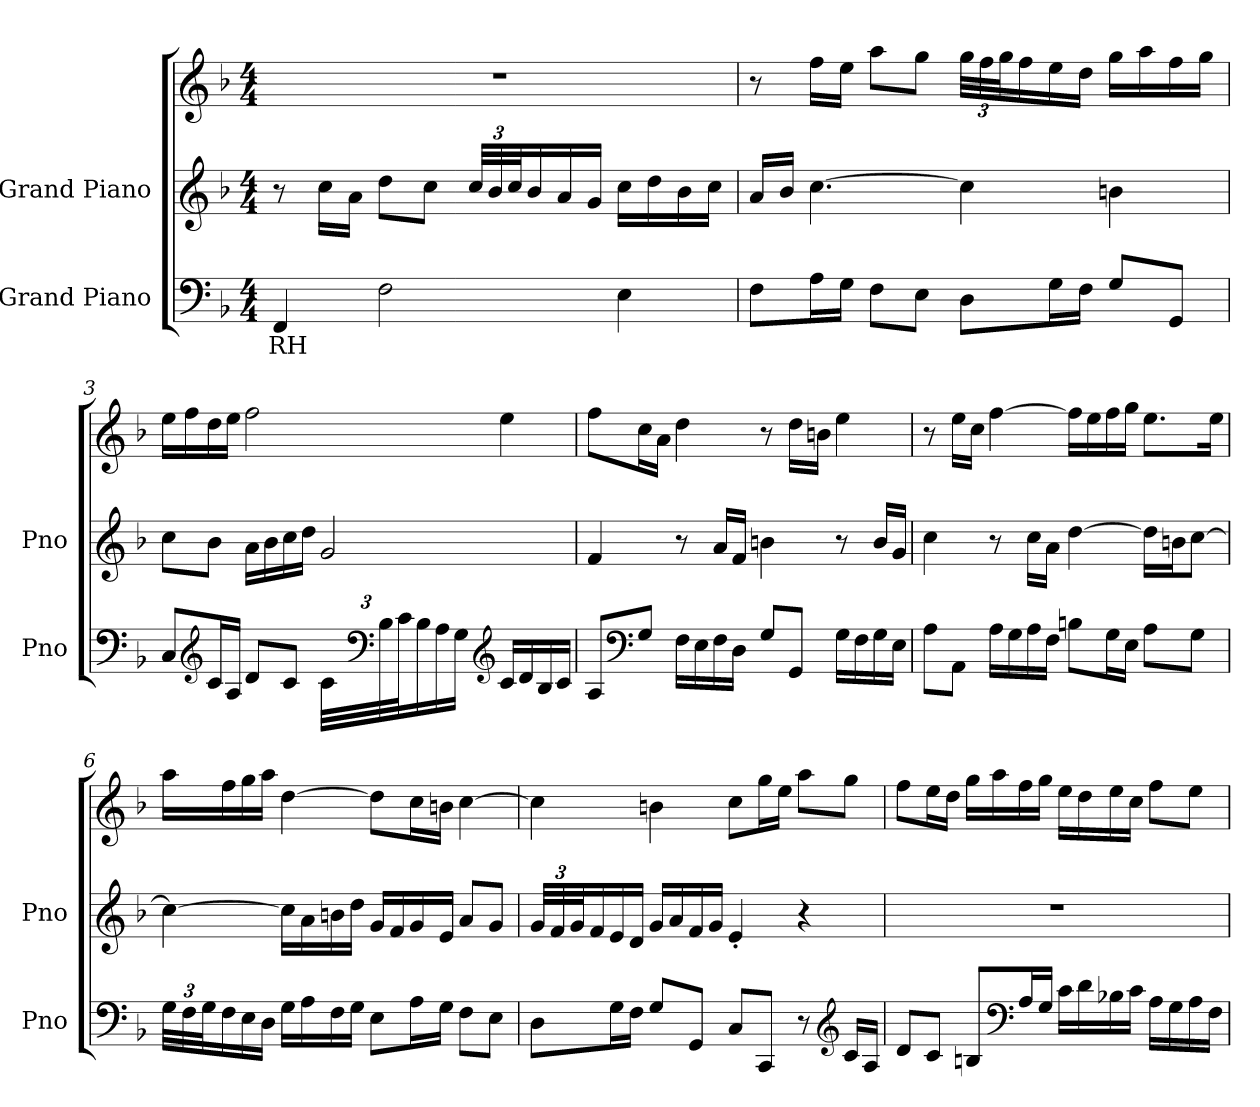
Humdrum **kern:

**kern	**text	**kern	**kern
*part2	*part2	*part1	*part1
*staff3	*staff3	*staff2	*staff1
*I"Grand Piano	*	*I"Grand Piano	*
*I'Pno	*	*I'Pno	*
*clefF4	*	*clefG2	*clefG2
*k[b-]	*	*k[b-]	*k[b-]
*M4/4	*	*M4/4	*M4/4
*MM98	*	*MM98	*MM98
=1	=1	=1	=1
!	!LO:LY:b	!	!
4FF/	RH	8r	1r
.	.	16cc\LL	.
.	.	16a\JJ	.
2F\	.	8dd\L	.
.	.	8cc\J	.
*	*	*Xbrackettup	*
.	.	48cc/LLL	.
.	.	48b-/	.
.	.	48cc/J	.
.	.	16b-/	.
.	.	16a/	.
.	.	16g/JJ	.
4E\	.	16cc\LL	.
.	.	16dd\	.
.	.	16b-\	.
.	.	16cc\JJ	.
=2	=2	=2	=2
8F\L	.	16a/LL	8r
.	.	16b-/JJ	.
16A\L	.	[4.cc\	16ff\LL
16G\JJ	.	.	16ee\JJ
8F\L	.	.	8aa\L
8E\J	.	.	8gg\J
*	*	*	*Xbrackettup
8D\L	.	4cc\]	48gg\LLL
.	.	.	48ff\
.	.	.	48gg\J
.	.	.	16ff\
16G\L	.	.	16ee\
16F\JJ	.	.	16dd\JJ
8G/L	.	4bn\	16gg\LL
.	.	.	16aa\
8GG/J	.	.	16ff\
.	.	.	16gg\JJ
!!LO:LB:g=z
=3	=3	=3	=3
8C/L	.	8cc\L	16ee\LL
.	.	.	16ff\
*clefG2	*	*	*
16c/L	.	8b-\J	16dd\
16A/JJ	.	.	16ee\JJ
8d/L	.	16a\LL	2ff\
.	.	16b-\	.
8c/J	.	16cc\	.
.	.	16dd\JJ	.
*Xbrackettup	*	*	*
48c\LLL	.	2g/	.
*clefF4	*	*	*
48B-\	.	.	.
48c\J	.	.	.
16B-\	.	.	.
16A\	.	.	.
16G\JJ	.	.	.
*clefG2	*	*	*
16c/LL	.	.	4ee\
16d/	.	.	.
16B-/	.	.	.
16c/JJ	.	.	.
=4	=4	=4	=4
8A/L	.	4f/	8ff\L
*clefF4	*	*	*
8G/J	.	.	16cc\L
.	.	.	16a\JJ
16F\LL	.	8r	4dd\
16E\	.	.	.
16F\	.	16a/LL	.
16D\JJ	.	16f/JJ	.
8G/L	.	4bn\	8r
8GG/J	.	.	16dd\LL
.	.	.	16bn\JJ
16G\LL	.	8r	4ee\
16F\	.	.	.
16G\	.	16b/LL	.
16E\JJ	.	16g/JJ	.
!!LO:LB:g=z
=5	=5	=5	=5
8A\L	.	4cc\	8r
8AA\J	.	.	16ee\LL
.	.	.	16cc\JJ
16A\LL	.	8r	[4ff\
16G\	.	.	.
16A\	.	16cc\LL	.
16F\JJ	.	16a\JJ	.
8Bn\L	.	[4dd\	16ff\LL]
.	.	.	16ee\
16G\L	.	.	16ff\
16E\JJ	.	.	16gg\JJ
8A\L	.	16dd\LL]	8.ee\L
.	.	16bn\J	.
8G\J	.	[8cc\J	.
.	.	.	16ee\Jk
=6	=6	=6	=6
48G\LLL	.	4cc\_	16aa\LL
48F\	.	.	.
48G\J	.	.	.
16F\	.	.	16ff\
16E\	.	.	16gg\
16D\JJ	.	.	16aa\JJ
16G\LL	.	16cc\LL]	[4dd\
16A\	.	16a\	.
16F\	.	16bn\	.
16G\JJ	.	16dd\JJ	.
8E\L	.	16g/LL	8dd\L]
.	.	16f/	.
16A\L	.	16g/	16cc\L
16G\JJ	.	16e/JJ	16bn\JJ
8F\L	.	8a/L	[4cc\
8E\J	.	8g/J	.
!!LO:LB:g=z
=7	=7	=7	=7
8D\L	.	48g/LLL	4cc\]
.	.	48f/	.
.	.	48g/J	.
.	.	16f/	.
16G\L	.	16e/	.
16F\JJ	.	16d/JJ	.
8G/L	.	16g/LL	4bn\
.	.	16a/	.
8GG/J	.	16f/	.
.	.	16g/JJ	.
8C/L	.	4e'/	8cc\L
8CC/J	.	.	16gg\L
.	.	.	16ee\JJ
8r	.	4r	8aa\L
*clefG2	*	*	*
16c/LL	.	.	8gg\J
16A/JJ	.	.	.
=8	=8	=8	=8
8d/L	.	1r	8ff\L
8c/J	.	.	16ee\L
.	.	.	16dd\JJ
8Bn/L	.	.	16gg\LL
.	.	.	16aa\
*clefF4	*	*	*
16A/L	.	.	16ff\
16G/JJ	.	.	16gg\JJ
16c\LL	.	.	16ee\LL
16d\	.	.	16dd\
16B-X\	.	.	16ee\
16c\JJ	.	.	16cc\JJ
16A\LL	.	.	8ff\L
16G\	.	.	.
16A\	.	.	8ee\J
16F\JJ	.	.	.
=	=	=	=
*-	*-	*-	*-
